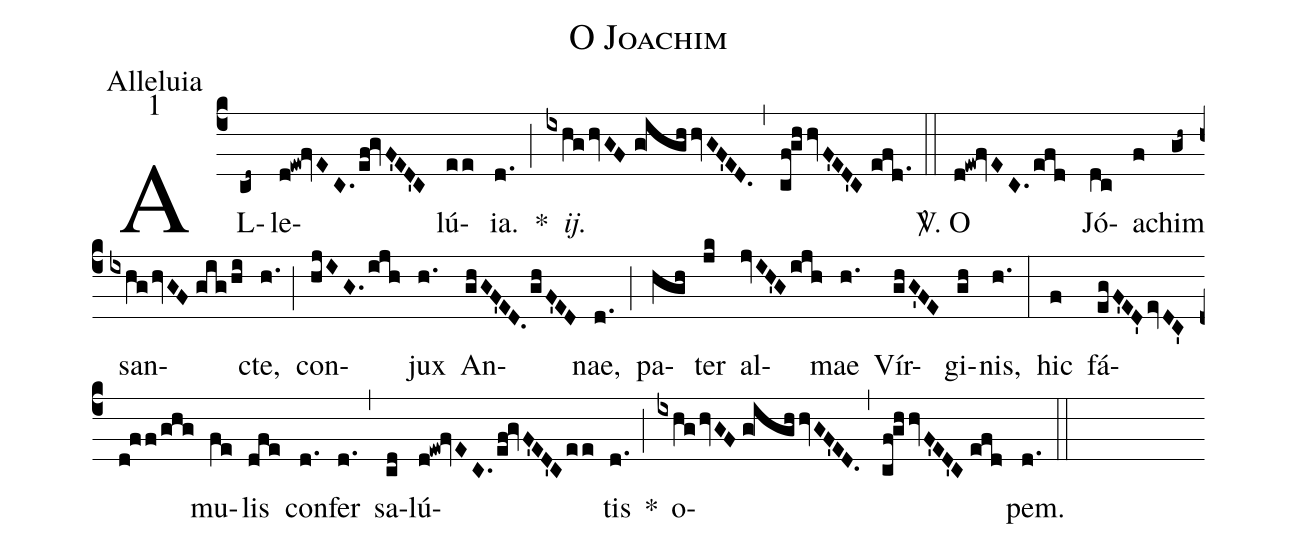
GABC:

name:O Joachim;
office-part:Alleluia;
mode:1;
%%
(c4) AL(cd~)le(d!ew!fvEC.ef!gvF'ED'C)lú(ee){ia}.(d.) *(;) <i>ij.</i>(ixhghvGF//g!ighhvGF'ED.) (,) (cf!ghhvF'ED'C//efd.1) (::) <sp>V/</sp>. O(d!ew!fvEC.efd) Jó(dc)a(f)chim(gh~) san(ixhghvGF//gig/hi)cte,(h.) (;) con(hjIG.ijh)jux(h.) An(ghGF'ED.ghF'ED)nae,(d.) (;) pa(hgh)ter(jk) al(jvIH'Gijh)mae(h.) Vír(ghG'FE)gi(gh)nis,(h.) (:) hic(f) fá(egF'ED'evDC'//d!ff/ghg)mu(fe)lis(dfe) con(d.)fer(d.) (,) sa(cd)lú(d!ew!fvEC.ef!gvF'ED'Cee)tis(d.) *(;) o(ixhghvGF//g!ighhvGF'ED.)(,)(cf!ghhvF'ED'C//efd)pem.(d.) (::)
